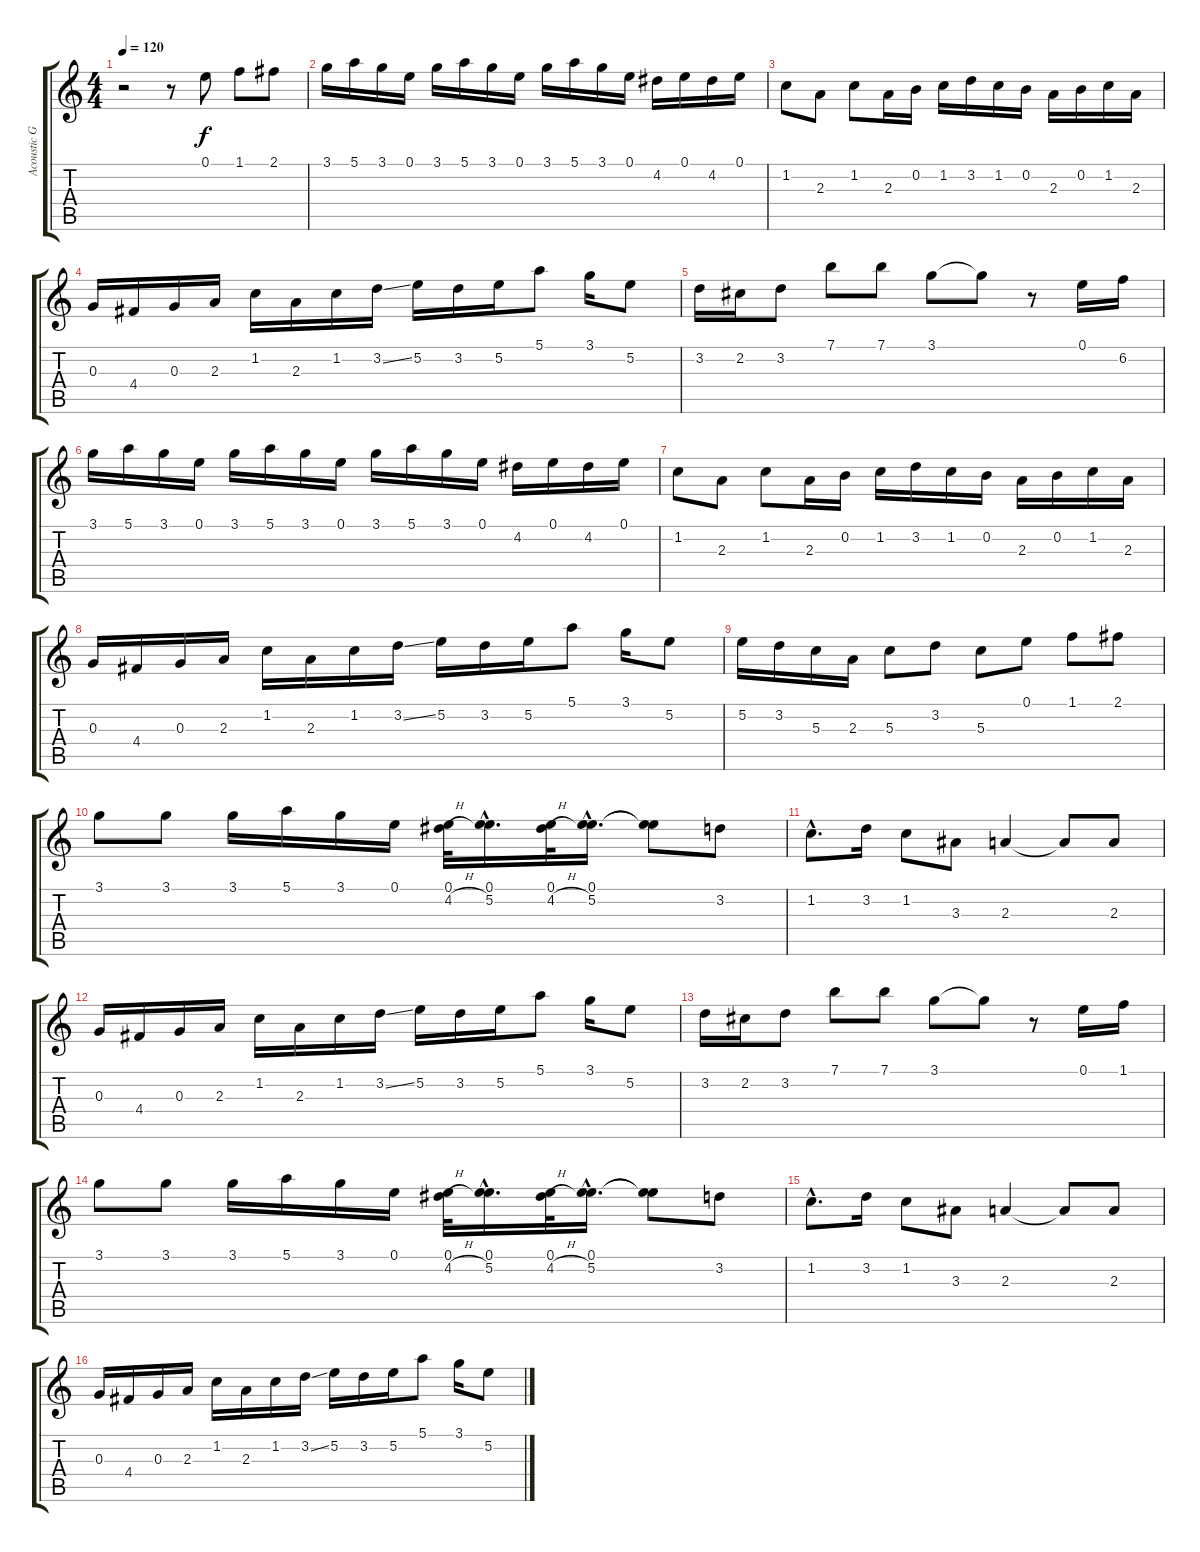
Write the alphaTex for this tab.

\track ("Acoustic Guitar 1" "Acoustic G") {instrument acousticguitarsteel}
\staff {score tabs}
\tuning (E4 B3 G3 D3 A2 E2) {hide}
\ts (4 4)
\tempo 120
\clef g2
\ks c
r.2{dy f instrument acousticguitarsteel} r.8 0.1.8 1.1.8 2.1.8 |
3.1.16 5.1.16 3.1.16 0.1.16 3.1.16 5.1.16 3.1.16 0.1.16 3.1.16 5.1.16 3.1.16 0.1.16 4.2.16 0.1.16 4.2.16 0.1.16 |
1.2.8 2.3.8 1.2.8 2.3.16 0.2.16 1.2.16 3.2.16 1.2.16 0.2.16 2.3.16 0.2.16 1.2.16 2.3.16 |
0.3.16 4.4.16 0.3.16 2.3.16 1.2.16 2.3.16 1.2.16 3.2{ss}.16 5.2.16 3.2.16 5.2.16 5.1.8 3.1.16 5.2.8 |
3.2.16 2.2.16 3.2.8 7.1.8 7.1.8 3.1.8 3.1{t}.8 r.8 0.1.16 6.2.16 |
3.1.16 5.1.16 3.1.16 0.1.16 3.1.16 5.1.16 3.1.16 0.1.16 3.1.16 5.1.16 3.1.16 0.1.16 4.2.16 0.1.16 4.2.16 0.1.16 |
1.2.8 2.3.8 1.2.8 2.3.16 0.2.16 1.2.16 3.2.16 1.2.16 0.2.16 2.3.16 0.2.16 1.2.16 2.3.16 |
0.3.16 4.4.16 0.3.16 2.3.16 1.2.16 2.3.16 1.2.16 3.2{ss}.16 5.2.16 3.2.16 5.2.16 5.1.8 3.1.16 5.2.8 |
5.2.16 3.2.16 5.3.16 2.3.16 5.3.8 3.2.8 5.3.8 0.1.8 1.1.8 2.1.8 |
3.1.8 3.1.8 3.1.16 5.1.16 3.1.16 0.1.16 (0.1 4.2{h}).32 (0.1{hac} 5.2{hac}).16{d} (0.1 4.2{h}).32 (0.1{hac} 5.2{hac}).16{d} (0.1{t} 5.2{t}).8 3.2.8 |
1.2{hac}.8{d} 3.2.16 1.2.8 3.3.8 2.3.4 2.3{t}.8 2.3.8 |
0.3.16 4.4.16 0.3.16 2.3.16 1.2.16 2.3.16 1.2.16 3.2{ss}.16 5.2.16 3.2.16 5.2.16 5.1.8 3.1.16 5.2.8 |
3.2.16 2.2.16 3.2.8 7.1.8 7.1.8 3.1.8 3.1{t}.8 r.8 0.1.16 1.1.16 |
3.1.8 3.1.8 3.1.16 5.1.16 3.1.16 0.1.16 (0.1 4.2{h}).32 (0.1{hac} 5.2{hac}).16{d} (0.1 4.2{h}).32 (0.1{hac} 5.2{hac}).16{d} (0.1{t} 5.2{t}).8 3.2.8 |
1.2{hac}.8{d} 3.2.16 1.2.8 3.3.8 2.3.4 2.3{t}.8 2.3.8 |
0.3.16 4.4.16 0.3.16 2.3.16 1.2.16 2.3.16 1.2.16 3.2{ss}.16 5.2.16 3.2.16 5.2.16 5.1.8 3.1.16 5.2.8
